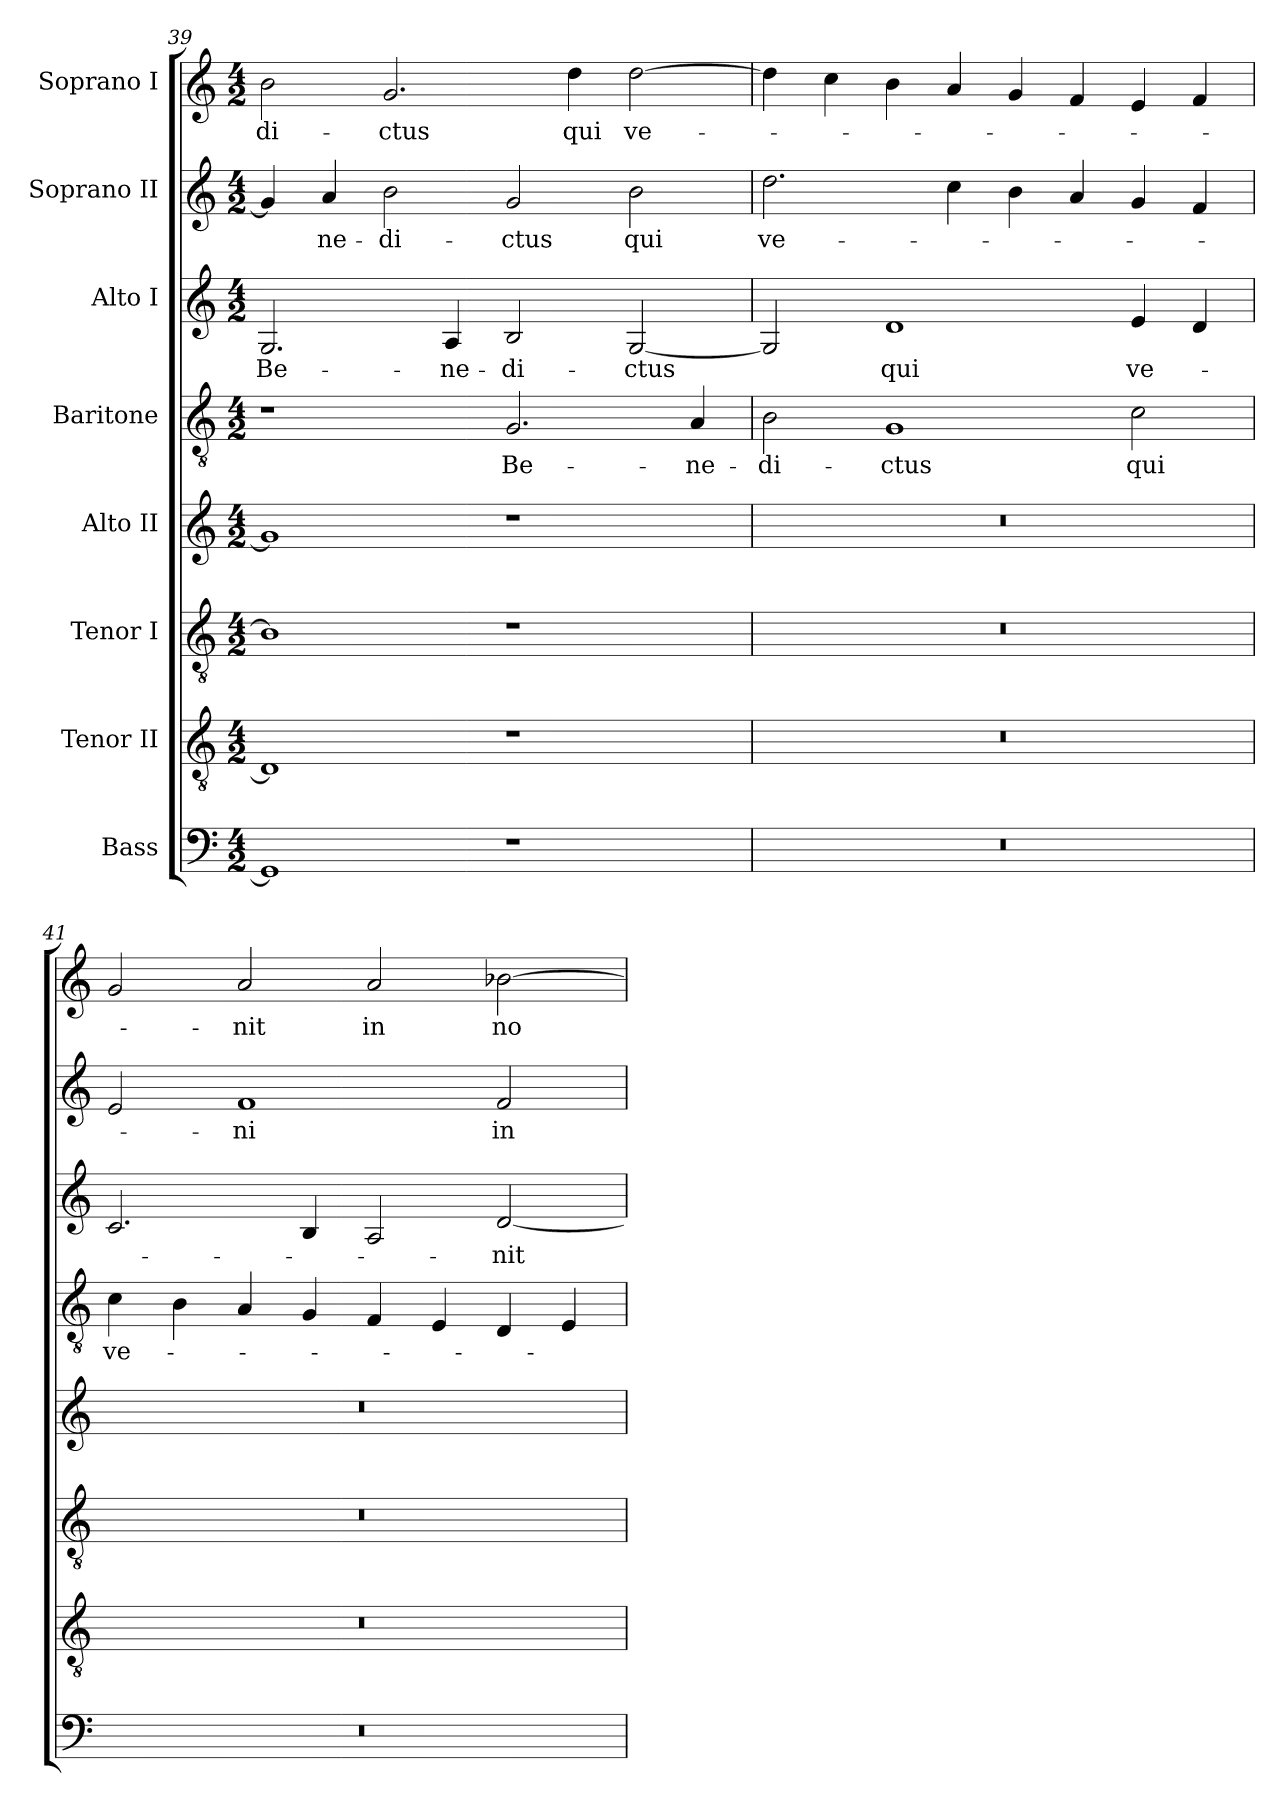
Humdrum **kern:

**kern	**kern	**kern	**kern	**kern	**text	**kern	**text	**kern	**text	**kern	**text
*part8	*part7	*part6	*part5	*part4	*part4	*part3	*part3	*part2	*part2	*part1	*part1
*staff8	*staff7	*staff6	*staff5	*staff4	*staff4	*staff3	*staff3	*staff2	*staff2	*staff1	*staff1
*I"Bass	*I"Tenor II	*I"Tenor I	*I"Alto II	*I"Baritone	*	*I"Alto I	*	*I"Soprano II	*	*I"Soprano I	*
*clefF4	*clefGv2	*clefGv2	*clefG2	*clefGv2	*	*clefG2	*	*clefG2	*	*clefG2	*
*ITrd7c12	*ITrd7c12	*ITrd7c12	*	*ITrd7c12	*	*	*	*	*	*	*
*k[]	*k[]	*k[]	*k[]	*k[]	*	*k[]	*	*k[]	*	*k[]	*
*C:	*C:	*C:	*C:	*C:	*	*C:	*	*C:	*	*C:	*
*M4/2	*M4/2	*M4/2	*M4/2	*M4/2	*	*M4/2	*	*M4/2	*	*M4/2	*
=39	=39	=39	=39	=39	=39	=39	=39	=39	=39	=39	=39
!	!	!	!	!	!	!	!LO:LY:b:color=#000000	!	!	!	!
!	!	!	!	!	!	!	!	!	!	!	!LO:LY:b:color=#000000
1GGGi]	1DDi]	1BBi]	1gi]	1r	.	2.Gi/	Be-	4gi/]	.	2bi\	di-
!	!	!	!	!	!	!	!	!	!LO:LY:b:color=#000000	!	!
.	.	.	.	.	.	.	.	4ai/	-ne-	.	.
!	!	!	!	!	!	!	!	!	!LO:LY:b:color=#000000	!	!
!	!	!	!	!	!	!	!	!	!	!	!LO:LY:b:color=#000000
.	.	.	.	.	.	.	.	2bi\	-di-	2.gi/	-ctus
!	!	!	!	!	!	!	!LO:LY:b:color=#000000	!	!	!	!
.	.	.	.	.	.	4Ai/	-ne-	.	.	.	.
!	!	!	!	!	!LO:LY:b:color=#000000	!	!	!	!	!	!
!	!	!	!	!	!	!	!LO:LY:b:color=#000000	!	!	!	!
!	!	!	!	!	!	!	!	!	!LO:LY:b:color=#000000	!	!
1r	1r	1r	1r	2.GGi/	Be-	2Bi/	-di-	2gi/	-ctus	.	.
!	!	!	!	!	!	!	!	!	!	!	!LO:LY:b:color=#000000
.	.	.	.	.	.	.	.	.	.	4ddi\	qui
!	!	!	!	!	!	!	!LO:LY:b:color=#000000	!	!	!	!
!	!	!	!	!	!	!	!	!	!LO:LY:b:color=#000000	!	!
!	!	!	!	!	!	!	!	!	!	!	!LO:LY:b:color=#000000
.	.	.	.	.	.	[<2Gi/	-ctus	2bi\	qui	[>2ddi\	ve-
!	!	!	!	!	!LO:LY:b:color=#000000	!	!	!	!	!	!
.	.	.	.	4AAi/	-ne-	.	.	.	.	.	.
!!LO:LB:g=z
=40	=40	=40	=40	=40	=40	=40	=40	=40	=40	=40	=40
!LO:N:vis=1	!LO:N:vis=1	!LO:N:vis=1	!LO:N:vis=1	!	!	!	!	!	!	!	!
!	!	!	!	!	!LO:LY:b:color=#000000	!	!	!	!	!	!
!	!	!	!	!	!	!	!	!	!LO:LY:b:color=#000000	!	!
0r	0r	0r	0r	2BBi\	-di-	2Gi/]	.	2.ddi\	ve-	4ddi\]	.
.	.	.	.	.	.	.	.	.	.	4cci\	.
!	!	!	!	!	!LO:LY:b:color=#000000	!	!	!	!	!	!
!	!	!	!	!	!	!	!LO:LY:b:color=#000000	!	!	!	!
.	.	.	.	1GGi	-ctus	1di	qui	.	.	4bi\	.
.	.	.	.	.	.	.	.	4cci\	.	4ai/	.
.	.	.	.	.	.	.	.	4bi\	.	4gi/	.
.	.	.	.	.	.	.	.	4ai/	.	4fi/	.
!	!	!	!	!	!LO:LY:b:color=#000000	!	!	!	!	!	!
!	!	!	!	!	!	!	!LO:LY:b:color=#000000	!	!	!	!
.	.	.	.	2Ci\	qui	4ei/	ve-	4gi/	.	4ei/	.
.	.	.	.	.	.	4di/	.	4fi/	.	4fi/	.
=41	=41	=41	=41	=41	=41	=41	=41	=41	=41	=41	=41
!LO:N:vis=1	!LO:N:vis=1	!LO:N:vis=1	!LO:N:vis=1	!	!	!	!	!	!	!	!
!	!	!	!	!	!LO:LY:b:color=#000000	!	!	!	!	!	!
0r	0r	0r	0r	4Ci\	ve-	2.ci/	.	2ei/	.	2gi/	.
.	.	.	.	4BBi\	.	.	.	.	.	.	.
!	!	!	!	!	!	!	!	!	!LO:LY:b:color=#000000	!	!
!	!	!	!	!	!	!	!	!	!	!	!LO:LY:b:color=#000000
.	.	.	.	4AAi/	.	.	.	1fi	-ni	2ai/	-nit
.	.	.	.	4GGi/	.	4Bi/	.	.	.	.	.
!	!	!	!	!	!	!	!	!	!	!	!LO:LY:b:color=#000000
.	.	.	.	4FFi/	.	2Ai/	.	.	.	2ai/	in
.	.	.	.	4EEi/	.	.	.	.	.	.	.
!	!	!	!	!	!	!	!LO:LY:b:color=#000000	!	!	!	!
!	!	!	!	!	!	!	!	!	!LO:LY:b:color=#000000	!	!
!	!	!	!	!	!	!	!	!	!	!	!LO:LY:b:color=#000000
.	.	.	.	4DDi/	.	[<2di/	-nit	2fi/	in	[>2b-Xi\	no-
.	.	.	.	4EEi/	.	.	.	.	.	.	.
=	=	=	=	=	=	=	=	=	=	=	=
*-	*-	*-	*-	*-	*-	*-	*-	*-	*-	*-	*-
